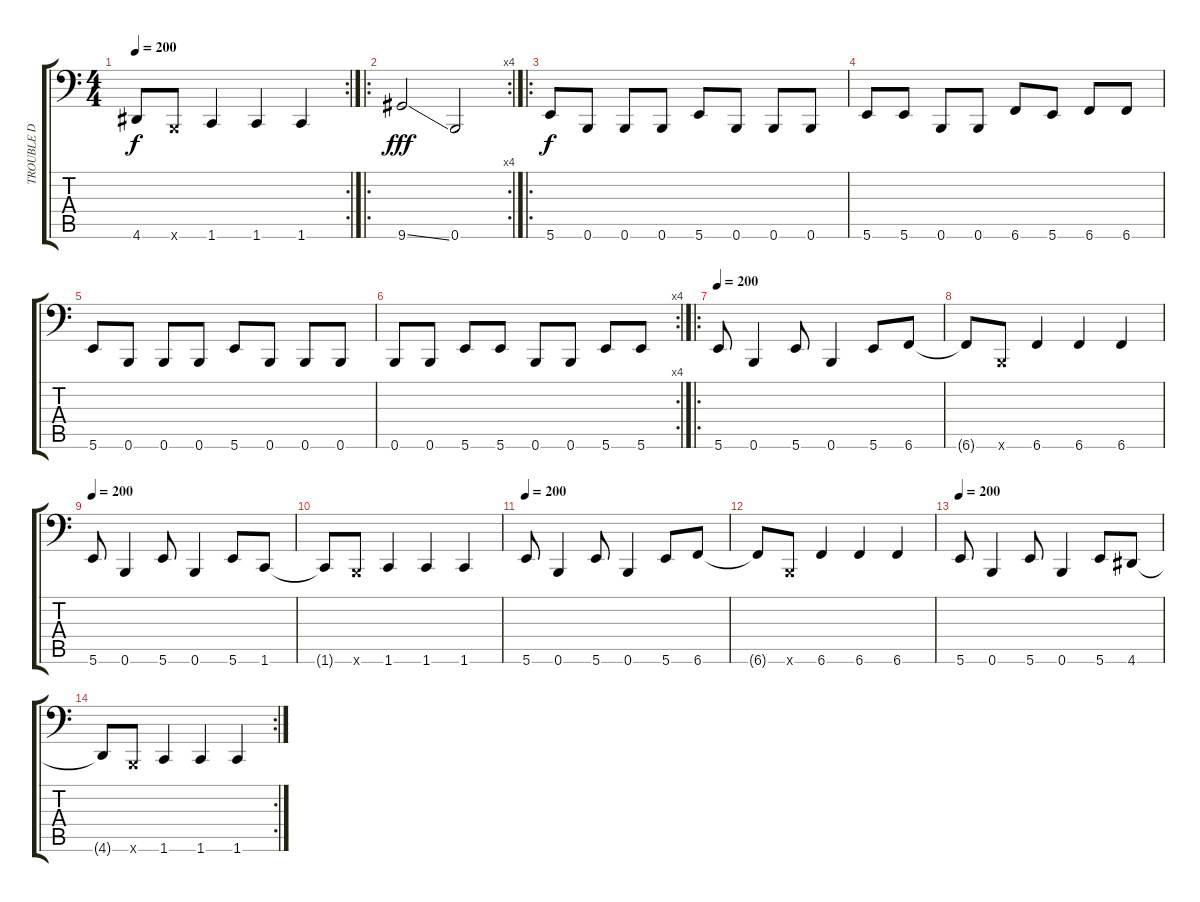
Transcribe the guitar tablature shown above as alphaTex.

\track ("TROUBLE D" "TROUBLE D") {instrument electricbasspick}
\staff {score tabs}
\tuning (Db3 Ab2 E2 B1 Gb1 B0) {hide}
\rc 2
\ts (4 4)
\tempo 200
\clef f4
\ks c
4.6{t}.8{dy f} 0.6{x}.8 1.6.4 1.6.4 1.6.4 |
\ro
\rc 4
9.6{ss}.2{dy fff} 0.6.2 |
\ro
5.6.8{dy f} 0.6.8 0.6.8 0.6.8 5.6.8 0.6.8 0.6.8 0.6.8 |
5.6.8 5.6.8 0.6.8 0.6.8 6.6.8 5.6.8 6.6.8 6.6.8 |
5.6.8 0.6.8 0.6.8 0.6.8 5.6.8 0.6.8 0.6.8 0.6.8 |
\rc 4
0.6.8 0.6.8 5.6.8 5.6.8 0.6.8 0.6.8 5.6.8 5.6.8 |
\ro
\tempo 200
5.6.8 0.6.4 5.6.8 0.6.4 5.6.8 6.6.8 |
6.6{t}.8 0.6{x}.8 6.6.4 6.6.4 6.6.4 |
\tempo 200
5.6.8 0.6.4 5.6.8 0.6.4 5.6.8 1.6.8 |
1.6{t}.8 0.6{x}.8 1.6.4 1.6.4 1.6.4 |
\tempo 200
5.6.8 0.6.4 5.6.8 0.6.4 5.6.8 6.6.8 |
6.6{t}.8 0.6{x}.8 6.6.4 6.6.4 6.6.4 |
\tempo 200
5.6.8 0.6.4 5.6.8 0.6.4 5.6.8 4.6.8 |
\rc 2
4.6{t}.8 0.6{x}.8 1.6.4 1.6.4 1.6.4
